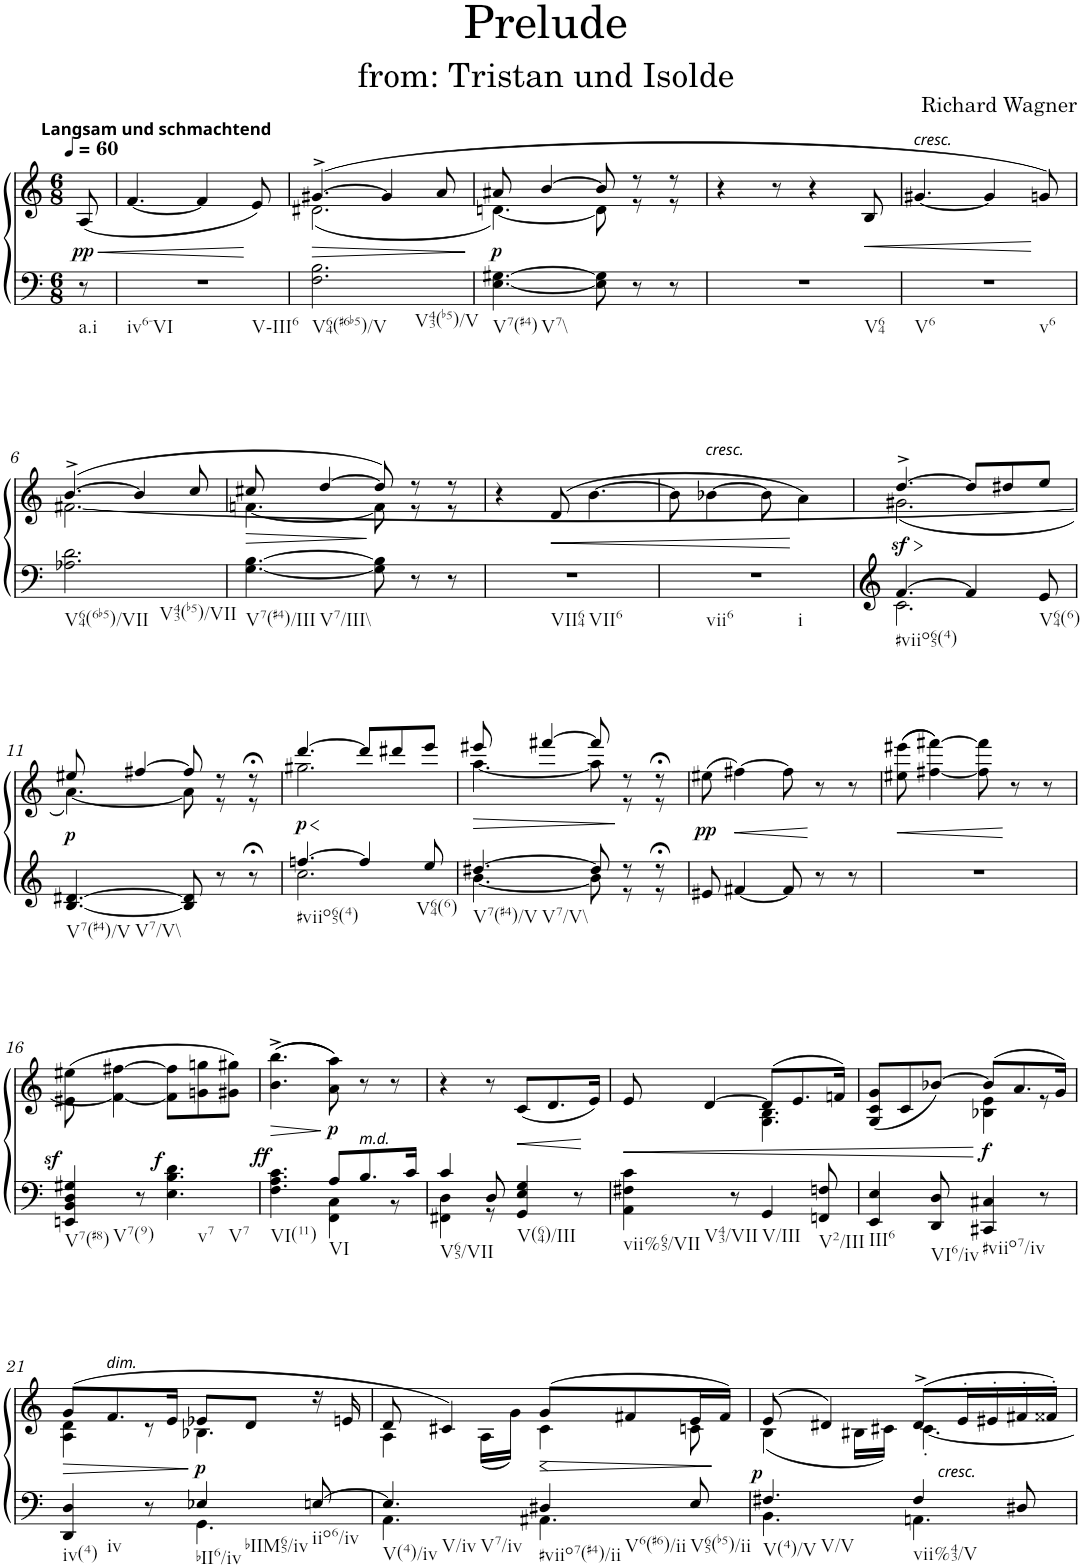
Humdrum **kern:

**kern	**kern	**dynam
*part1	*part1	*part1
*staff2	*staff1	*staff1/2
*I"Piano	*	*
*I'Pno	*	*
*clefF4	*clefG2	*
*k[]	*k[]	*
*M6/8	*M6/8	*
*MM60	*MM60	*
=	=	=
!	!LO:TX:a:B:t=Langsam und schmachtend	!
!LO:TX:b:t=a.i	!	!
!	!	!LO:HP:b
!	!	!LO:DY:n=1:b
8r	(8A/	< pp
=1	=1	=1
!LO:TX:b:t=iv6-VI	!	!
!LO:TX:b:t=V-III6	!	!
2.r	[4.f/	.
.	4f/]	.
.	8e/)	[
=2	=2	=2
!LO:TX:b:t=V64(#6b5)/V	!	!
!LO:TX:b:t=V43(b5)/V	!	!
!	!	!LO:HP:b
*	*^	*
2.F\ 2.B\	([4.g#X^/	(2.d#X\	>
.	4g#/]	.	.
.	8a/	.	.
*	*v	*v	*
.	.	]
=3	=3	=3
*	*^	*
!LO:TX:b:t=V7(#4)	!	!	!
!LO:TX:b:t=V7\\	!	!	!
!	!	!	!LO:DY:b
[4.E\ [4.G#X\	8a#X/	[4.dn\)	p
.	[4b/	.	.
8E\] 8G#\]	8b/]	8d\]	.
8r	8r	8r	.
8r	8r	8r	.
=4	=4	=4	=4
!LO:TX:b:t=V64	!	!	!
*	*v	*v	*
2.r	4r	.
.	8r	.
.	4r	.
!	!	!LO:HP:b
.	8B/	<
=5	=5	=5
!	!LO:TX:a:i:t=cresc.	!
!LO:TX:b:t=V6	!	!
!LO:TX:b:t=v6	!	!
2.r	[4.g#X/	.
.	4g#/]	.
.	8gn/)	[
!!LO:LB:g=z
=6	=6	=6
*	*^	*
!LO:TX:b:t=V64(6b5)/VII	!	!	!
!LO:TX:b:t=V43(b5)/VII	!	!	!
2.A-X\ 2.d\	([4.b^/	[2.f#X\	.
.	4b/]	.	.
.	8cc/	.	.
=7	=7	=7	=7
!LO:TX:b:t=V7(#4)/III	!	!	!
!LO:TX:b:t=V7/III\\	!	!	!
!	!	!	!LO:HP:b
[4.G\ [4.B\	8cc#X/	[4.fn\	>
.	[4dd/	.	.
8G\] 8B\]	8dd/])	8f\]	]
8r	8r	8r	.
8r	8r	8r	.
=8	=8	=8	=8
!LO:TX:b:t=VII64	!	!	!
!LO:TX:b:t=VII6	!	!	!
*	*v	*v	*
2.r	4r	.
!	!	!LO:HP:b
.	(8d/	<
.	[4.b\	.
=9	=9	=9
!LO:TX:b:t=vii6	!	!
!LO:TX:b:t=i	!	!
2.r	8b\]	.
!	!LO:TX:a:i:t=cresc.	!
.	[4b-X\	.
.	8b-\]	.
.	4a\)	[
=10	=10	=10
*^	*	*
!LO:TX:b:t=#viio65(4)	!	!	!
!	!	!	!LO:HP:b
*	*	*^	*
!	!	!	!	!LO:DY:n=1:b
[4.f/	2.c\	[4.dd^/	(2.g#X\	> sf
4f/]	.	8dd/L]	.	.
.	.	8dd#X/	.	.
!LO:TX:b:t=V64(6)	!	!	!	!
8e/	.	8ee/J	.	.
*v	*v	*	*	*
!!LO:LB:g=z	!!
=11	=11	=11	=11
!LO:TX:b:t=V7(#4)/V	!	!	!
!LO:TX:b:t=V7/V\\	!	!	!
!	!	!	!LO:DY:b
[4.B/ [4.d#X/	8ee#X/	[4.a\)	p
.	[4ff#X/	.	.
8B/] 8d#/]	8ff#/]	8a\]	.
8r	8r	8r	.
8r;<	8r;<	8r	.
*	*v	*v	*
.	.	]
=12	=12	=12
*^	*	*
!LO:TX:b:t=#viio65(4)	!	!	!
!	!	!	!LO:HP:b
*	*	*^	*
!	!	!	!	!LO:DY:n=1:b
[4.ffn/	2.cc\	[4.ddd/	2.gg#X\	< p
4ff/]	.	8ddd/L]	.	.
.	.	8ddd#X/	.	.
!LO:TX:b:t=V64(6)	!	!	!	!
8ee/	.	8eee/J	.	.
=13	=13	=13	=13	=13
!LO:TX:b:t=V7(#4)/V	!	!	!	!
!LO:TX:b:t=V7/V\\	!	!	!	!
!	!	!	!	!LO:HP:b
[4.dd#X/	[4.b\	8eee#X/	[4.aa\	>
.	.	[4fff#X/	.	.
8dd#/]	8b\]	8fff#/]	8aa\]	.
8r	8r	8r	8r	[
8r;<	8r	8r;<	8r	.
=14	=14	=14	=14	=14
!	!	!	!	!LO:DY:b
*v	*v	*	*	*
*	*v	*v	*
8e#X/	(8ee#X\	pp
!	!	!LO:HP:b
[4f#X/	[4ff#X\)	<
8f#/]	8ff#\]	.
8r	8r	]
8r	8r	.
=15	=15	=15
!	!	!LO:HP:b
2.r	((8ee#X\ 8eee#X\	<
.	[4ff#X\ [4fff#X\))	.
.	8ff#\] 8fff#\]	.
.	8r	[
.	8r	.
!!LO:LB:g=z
=16	=16	=16
!LO:TX:b:t=V7(#8)	!	!
!LO:TX:b:t=V7(9)	!	!
4EEn/z> 4BB/z> 4D/z> 4G#X/z>	(8e#X\ 8ee#X\	.
.	4f#\_ [4ff#X\	.
8r	.	.
!LO:TX:b:t=v7	!	!
!LO:TX:b:t=V7	!	!
!	!	!LO:DY:a=2
!	!	!LO:DY:n=1:a=2
4.E\ 4.B\ 4.d\	8f#\] 8ff#\]L	f ff
.	8gn\ 8ggn\	.
.	8g#X\ 8gg#X\J)	.
=17	=17	=17
*^	*	*
!LO:TX:b:t=VI(11)	!	!	!
!	!	!	!LO:HP:b
4.F\ 4.A\ 4.c\	4.ryy	((4.b\^ 4.bb\^	>
!LO:TX:b:t=VI	!	!	!
!	!	!	!LO:DY:n=1:b
8A/L	4FF\ 4C\	8a\ 8aa\))	[ p
!LO:TX:a:i:t=m.d.	!	!	!
8.B/	.	8r	.
.	8r	8r	.
16c/Jk	.	.	.
=18	=18	=18	=18
!LO:TX:b:t=V65/VII	!	!	!
4c/	4FF#X\ 4D\	4r	.
8D/	8r	8r	.
!LO:TX:b:t=V(64)/III	!	!	!
!	!	!	!LO:HP:b
4GG/ 4E/ 4G/	4.ryy	(8c/L	<
.	.	8.d/	.
8r	.	.	.
.	.	16e/Jk)	]
*v	*v	*	*
=19	=19	=19
!LO:TX:b:t=vii%65/VII	!	!
!LO:TX:b:t=V43/VII	!	!
!	!	!LO:HP:b
*	*^	*
4AA\ 4F#X\ 4c\	8e/	4.ryy	<
.	[4d/	.	.
8r	.	.	.
!LO:TX:b:t=V/III	!	!	!
4GG/	(8d/L]	4.G\ 4.B\	.
.	8.e/	.	.
!LO:TX:b:t=V2/III	!	!	!
8FFn/ 8Fn/	.	.	.
.	16fn/Jk)	.	.
=20	=20	=20	=20
!LO:TX:b:t=III6	!	!	!
4EE/ 4E/	(8G/ 8c/ 8g/L	4.ryy	.
.	8c/	.	.
!LO:TX:b:t=VI6/iv	!	!	!
8DD/ 8D/	[8b-X/J)	.	.
!LO:TX:b:t=#viio7/iv	!	!	!
!	!	!	!LO:DY:n=1:b
4CC#X/ 4C#X/	(8b-/L]	4B-X\ 4e\	[ f
.	8.a/	.	.
8r	.	8r	.
.	16g/Jk)	.	.
!!LO:LB:g=z	!!
=21	=21	=21	=21
*^	*	*	*
!LO:TX:b:t=iv(4)	!	!	!	!
!LO:TX:b:t=iv	!	!	!	!
!	!	!	!	!LO:HP:b
4DD/ 4D/	4.ryy	(8g/L	4A\ 4d\	>
!	!	!LO:TX:a:i:t=dim.	!	!
.	.	8.f/	.	.
8r	.	.	8r	.
.	.	16e/Jk	.	.
!LO:TX:b:t=bII6/iv	!	!	!	!
!LO:TX:b:t=bIIM65/iv	!	!	!	!
!	!	!	!	!LO:DY:n=1:b
4E-X/	4.GG\	8e-X/L	4.B-X\	[ p
.	.	8d/J	.	.
!LO:TX:b:t=iio6/iv	!	!	!	!
[8En/	.	16r	.	.
.	.	16en/	.	.
=22	=22	=22	=22	=22
!LO:TX:b:t=V(4)/iv	!	!	!	!
!LO:TX:b:t=V/iv	!	!	!	!
!LO:TX:b:t=V7/iv	!	!	!	!
4.E/]	4.AA\	8d/	4A\	.
.	.	4c#X/)	.	.
.	.	.	(16A\LL	.
.	.	.	16g\JJ)	.
!LO:TX:b:t=#viio7(#4)/ii	!	!	!	!
!LO:TX:b:t=V6(#6)/ii	!	!	!	!
!	!	!	!	!LO:HP:n=1:b
4D#X/	4.AA#X\	(8g/L	4c#\	] <
.	.	8f#X/	.	.
!LO:TX:b:t=V65(b5)/ii	!	!	!	!
8E/	.	16e/L	8cn\	.
.	.	16f#/JJ)	.	[
=23	=23	=23	=23	=23
!LO:TX:b:t=V(4)/V	!	!	!	!
!LO:TX:b:t=V/V	!	!	!	!
!	!	!	!	!LO:DY:a=2
4.F#X/	4.BB\	(8e/	(4B\	p
.	.	4d#X/)	.	.
.	.	.	16B#X\LL	.
.	.	.	16c#X\JJ)	.
!LO:TX:a:i:t=cresc.	!	!	!	!
!LO:TX:b:t=vii%43/V	!	!	!	!
4F#/	4.AAn\	(8d#^/L	[4.c#'\	.
.	.	16e'/L	.	.
.	.	16e#X'/	.	.
8D#X/	.	16f#X'/	.	.
.	.	16f##X'/JJ)	.	.
*v	*v	*	*	*
*	*v	*v	*
=	=	=
*-	*-	*-
